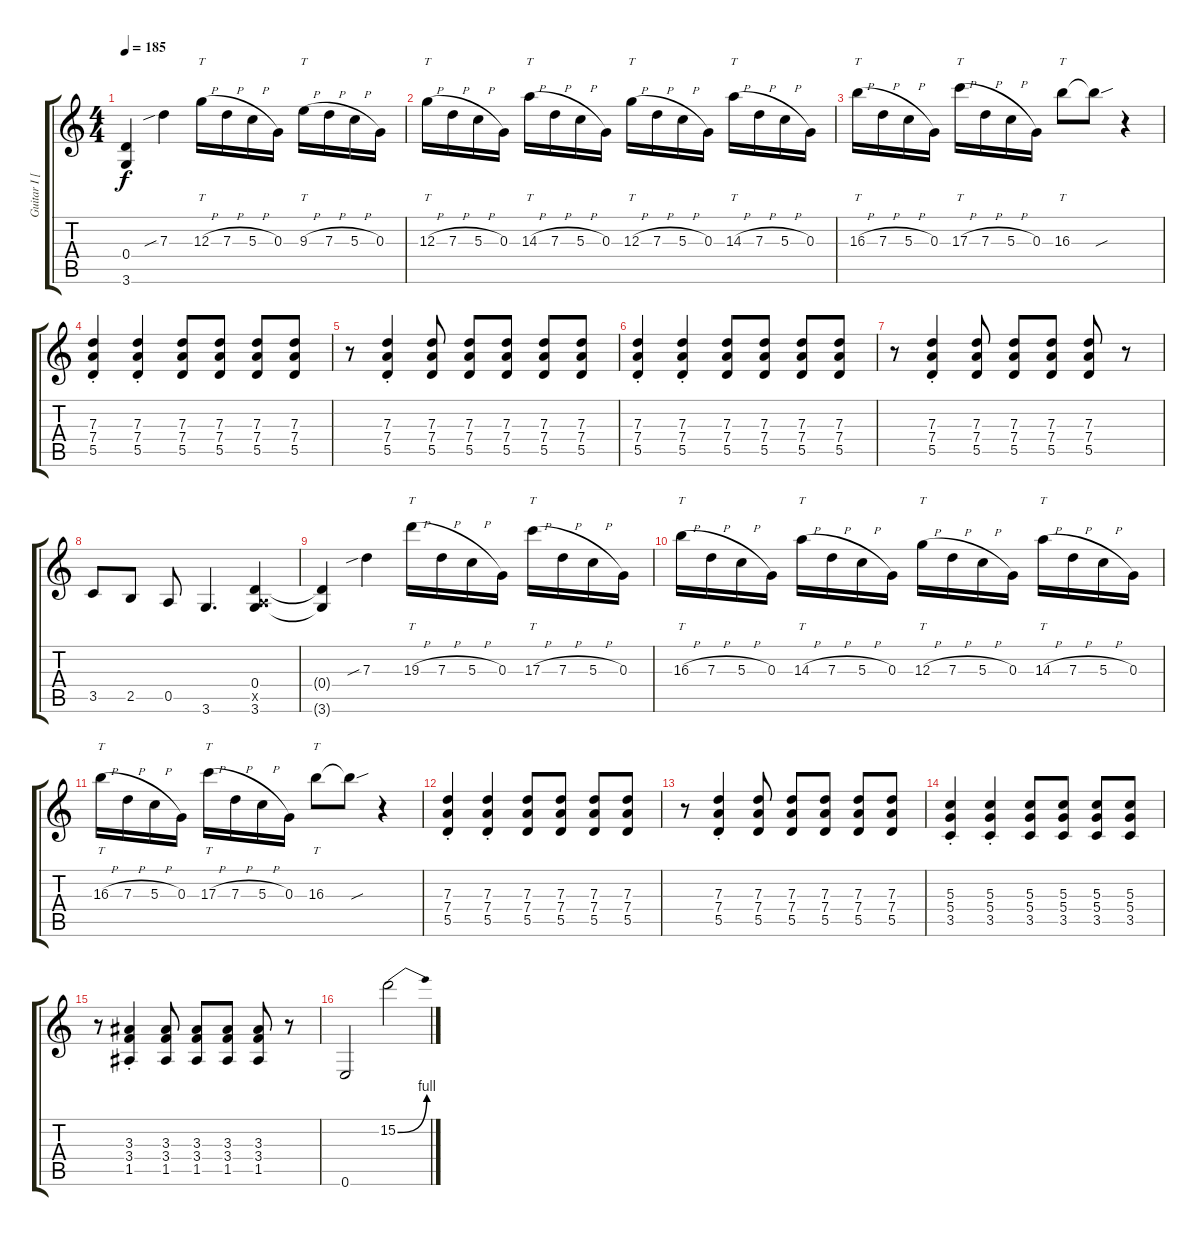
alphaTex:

\track ("Guitar I [Paul]" "Guitar I [") {instrument distortionguitar}
\staff {score tabs}
\tuning (E4 B3 G3 D3 A2 E2) {hide}
\ts (4 4)
\tempo 185
\clef g2
\ks c
(0.4{t} 3.6{t}).4{dy f} 7.3{sib}.4 12.3{h}.16{tt} 7.3{h}.16 5.3{h}.16 0.3.16 9.3{h}.16{tt} 7.3{h}.16 5.3{h}.16 0.3.16 |
12.3{h}.16{tt} 7.3{h}.16 5.3{h}.16 0.3.16 14.3{h}.16{tt} 7.3{h}.16 5.3{h}.16 0.3.16 12.3{h}.16{tt} 7.3{h}.16 5.3{h}.16 0.3.16 14.3{h}.16{tt} 7.3{h}.16 5.3{h}.16 0.3.16 |
16.3{h}.16{tt} 7.3{h}.16 5.3{h}.16 0.3.16 17.3{h}.16{tt} 7.3{h}.16 5.3{h}.16 0.3.16 16.3.8{tt} 16.3{sou t}.8 r.4 |
(7.3{st} 7.4{st} 5.5{st}).4 (7.3{st} 7.4{st} 5.5{st}).4 (7.3 7.4 5.5).8 (7.3 7.4 5.5).8 (7.3 7.4 5.5).8 (7.3 7.4 5.5).8 |
r.8 (7.3{st} 7.4{st} 5.5{st}).4 (7.3 7.4 5.5).8 (7.3 7.4 5.5).8 (7.3 7.4 5.5).8 (7.3 7.4 5.5).8 (7.3 7.4 5.5).8 |
(7.3{st} 7.4{st} 5.5{st}).4 (7.3{st} 7.4{st} 5.5{st}).4 (7.3 7.4 5.5).8 (7.3 7.4 5.5).8 (7.3 7.4 5.5).8 (7.3 7.4 5.5).8 |
r.8 (7.3{st} 7.4{st} 5.5{st}).4 (7.3 7.4 5.5).8 (7.3 7.4 5.5).8 (7.3 7.4 5.5).8 (7.3 7.4 5.5).8 r.8 |
3.5.8 2.5.8 0.5.8 3.6.4{d} (0.4 0.5{x} 3.6).4 |
(0.4{t} 3.6{t}).4 7.3{sib}.4 19.3{h}.16{tt} 7.3{h}.16 5.3{h}.16 0.3.16 17.3{h}.16{tt} 7.3{h}.16 5.3{h}.16 0.3.16 |
16.3{h}.16{tt} 7.3{h}.16 5.3{h}.16 0.3.16 14.3{h}.16{tt} 7.3{h}.16 5.3{h}.16 0.3.16 12.3{h}.16{tt} 7.3{h}.16 5.3{h}.16 0.3.16 14.3{h}.16{tt} 7.3{h}.16 5.3{h}.16 0.3.16 |
16.3{h}.16{tt} 7.3{h}.16 5.3{h}.16 0.3.16 17.3{h}.16{tt} 7.3{h}.16 5.3{h}.16 0.3.16 16.3.8{tt} 16.3{sou t}.8 r.4 |
(7.3{st} 7.4{st} 5.5{st}).4 (7.3{st} 7.4{st} 5.5{st}).4 (7.3 7.4 5.5).8 (7.3 7.4 5.5).8 (7.3 7.4 5.5).8 (7.3 7.4 5.5).8 |
r.8 (7.3{st} 7.4{st} 5.5{st}).4 (7.3 7.4 5.5).8 (7.3 7.4 5.5).8 (7.3 7.4 5.5).8 (7.3 7.4 5.5).8 (7.3 7.4 5.5).8 |
(5.3{st} 5.4{st} 3.5{st}).4 (5.3{st} 5.4{st} 3.5{st}).4 (5.3 5.4 3.5).8 (5.3 5.4 3.5).8 (5.3 5.4 3.5).8 (5.3 5.4 3.5).8 |
r.8 (3.3{st} 3.4{st} 1.5{st}).4 (3.3 3.4 1.5).8 (3.3 3.4 1.5).8 (3.3 3.4 1.5).8 (3.3 3.4 1.5).8 r.8 |
0.6.2 15.2{be (bend 0 0 60 4)}.2
